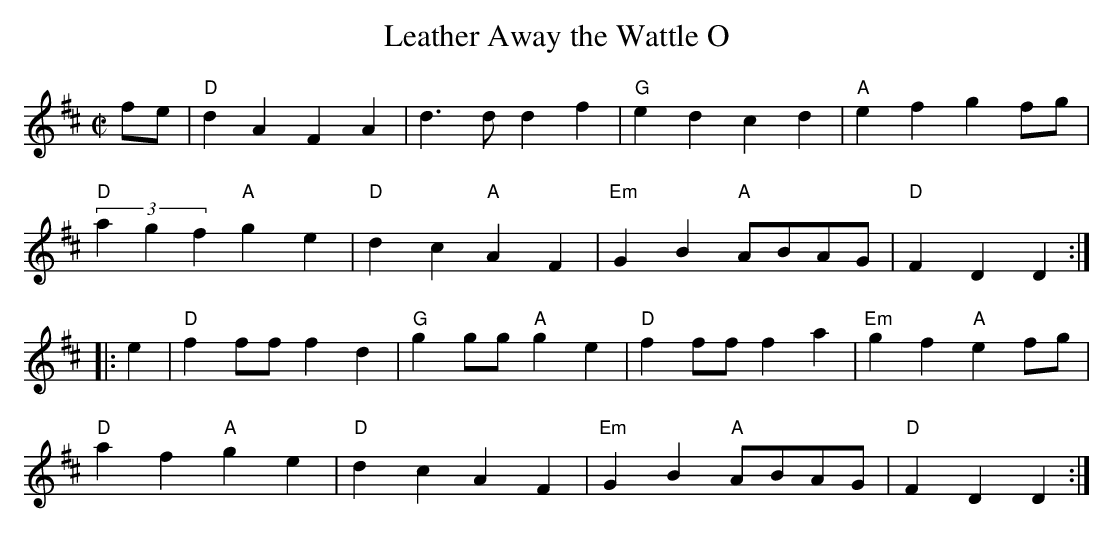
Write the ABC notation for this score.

X:1
T: Leather Away the Wattle O
M: C|
K: D
fe |\
"D"d2A2 F2A2 | d3d d2f2 | "G"e2d2 c2d2 | "A"e2f2 g2fg |
"D"(3a2g2f2 "A"g2e2 | "D"d2c2 "A"A2F2 | "Em"G2B2 "A"ABAG | "D"F2D2 D2 :|
|: e2 |\
"D"f2ff f2d2 | "G"g2gg "A"g2e2 | "D"f2ff f2a2 | "Em"g2f2 "A"e2fg |
"D"a2f2 "A"g2e2 | "D"d2c2 A2F2 | "Em"G2B2 "A"ABAG | "D"F2D2 D2 :|
